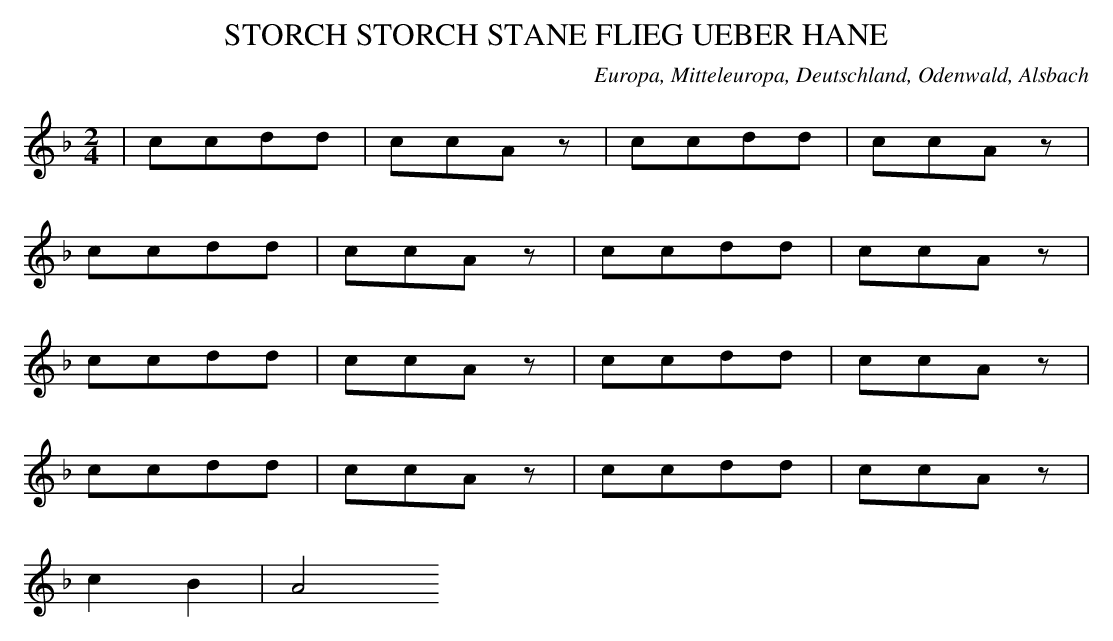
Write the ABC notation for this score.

X:1
T: STORCH STORCH STANE FLIEG UEBER HANE
O: Europa, Mitteleuropa, Deutschland, Odenwald, Alsbach
M: 2/4
L: 1/8
K: F
 | ccdd | ccAz | ccdd | ccAz |
ccdd | ccAz | ccdd | ccAz |
ccdd | ccAz | ccdd | ccAz |
ccdd | ccAz | ccdd | ccAz |
c2B2 | A4
